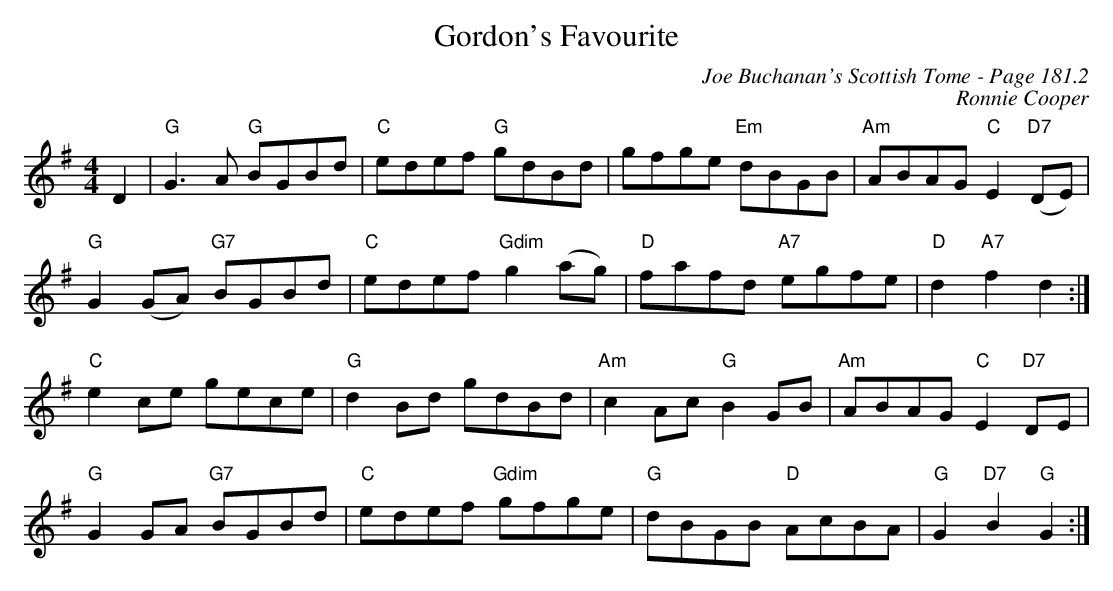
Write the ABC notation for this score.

X:1
T:Gordon's Favourite
C:Joe Buchanan's Scottish Tome - Page 181.2
C:Ronnie Cooper
L:1/8
M:4/4
K:G
D2 | "G"G2>A2 "G"BGBd | "C"edef "G"gdBd | gfge "Em"dBGB | "Am"ABAG "C"E2 "D7"(DE) |
"G"G2 (GA) "G7"BGBd | "C"edef "Gdim"g2 (ag) | "D"fafd "A7"egfe | "D" d2 "A7"f2 ""d2 :|
"C"e2 ce gece | "G"d2 Bd gdBd | "Am"c2 Ac "G"B2 GB | "Am"ABAG "C"E2 "D7"DE |
"G"G2 GA "G7"BGBd | "C"edef "Gdim"gfge | "G"dBGB "D"AcBA | "G"G2 "D7"B2 "G"G2 :|
